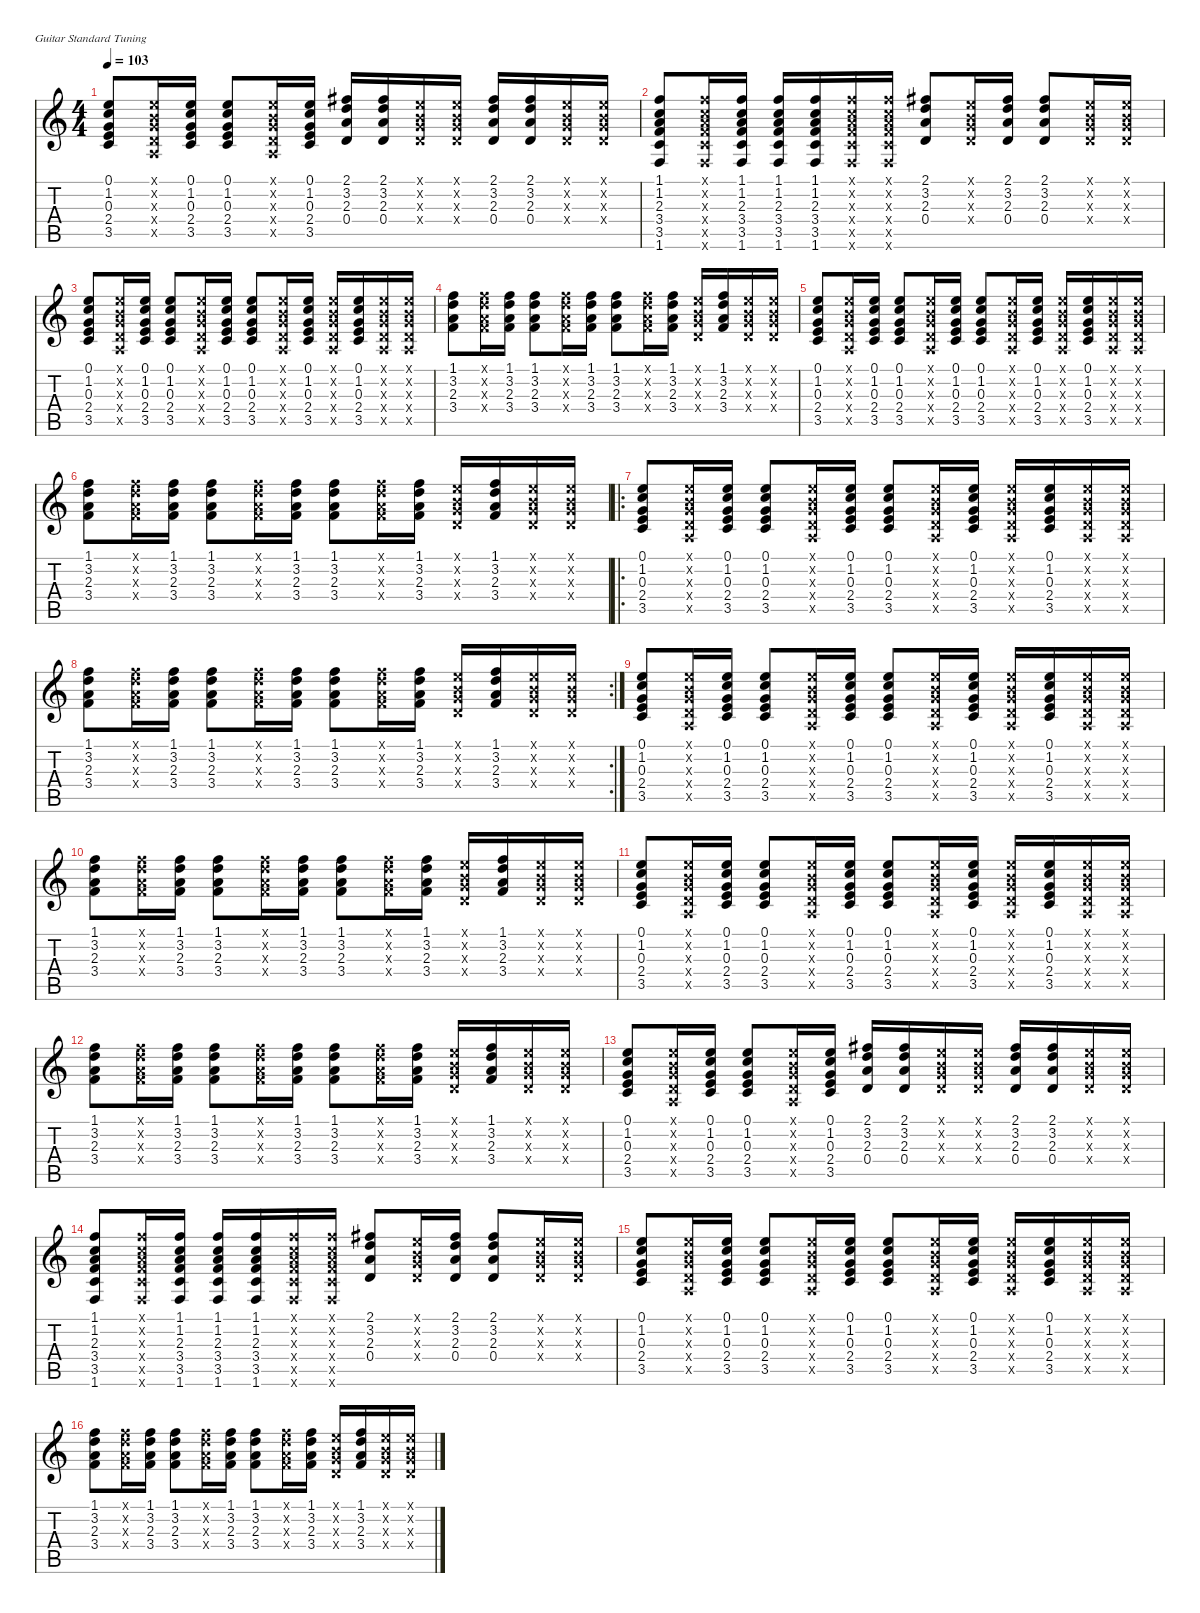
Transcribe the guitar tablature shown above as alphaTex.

\defaultSystemsLayout 4
\hideDynamics
\bracketExtendMode nobrackets
\singleTrackTrackNamePolicy hidden
\multiTrackTrackNamePolicy hidden
\otherSystemsTrackNameOrientation horizontal
\track ("Guitar 2" "s.guit.") {instrument acousticguitarsteel}
\staff {score tabs}
\tuning (E4 B3 G3 D3 A2 E2)
\ts (4 4)
\tempo 103
\clef g2
\ks c
(0.1 1.2 0.3 2.4 3.5).8{dy f beam Up} (0.1{x} 0.2{x} 0.3{x} 0.4{x} 0.5{x}).16{beam Up} (0.1 1.2 0.3 2.4 3.5).16{beam Up} (0.1 1.2 0.3 2.4 3.5).8{beam Up} (0.1{x} 0.2{x} 0.3{x} 0.4{x} 0.5{x}).16{beam Up} (0.1 1.2 0.3 2.4 3.5).16{beam Up} (2.1{acc #} 3.2 2.3 0.4).16{beam Up} (2.1{acc #} 3.2 2.3 0.4).16{beam Up} (0.1{x} 0.2{x} 0.3{x} 0.4{x}).16{beam Up} (0.1{x} 0.2{x} 0.3{x} 0.4{x}).16{beam Up} (2.1{acc #} 3.2 2.3 0.4).16{beam Up} (2.1{acc #} 3.2 2.3 0.4).16{beam Up} (0.1{x} 0.2{x} 0.3{x} 0.4{x}).16{beam Up} (0.1{x} 0.2{x} 0.3{x} 0.4{x}).16{beam Up} |
(1.1 1.2 2.3 3.4 3.5 1.6).8{beam Up} (1.1{x} 1.2{x} 2.3{x} 3.4{x} 3.5{x} 1.6{x}).16{beam Up} (1.1 1.2 2.3 3.4 3.5 1.6).16{beam Up} (1.1 1.2 2.3 3.4 3.5 1.6).16{beam Up} (1.1 1.2 2.3 3.4 3.5 1.6).16{beam Up} (1.1{x} 1.2{x} 2.3{x} 3.4{x} 3.5{x} 1.6{x}).16{beam Up} (1.1{x} 1.2{x} 2.3{x} 3.4{x} 3.5{x} 1.6{x}).16{beam Up} (2.1{acc #} 3.2 2.3 0.4).8{beam Up} (0.1{x} 0.2{x} 0.3{x} 0.4{x}).16{beam Up} (2.1{acc #} 3.2 2.3 0.4).16{beam Up} (2.1{acc #} 3.2 2.3 0.4).8{beam Up} (0.1{x} 0.2{x} 0.3{x} 0.4{x}).16{beam Up} (0.1{x} 0.2{x} 0.3{x} 0.4{x}).16{beam Up} |
(0.1 1.2 0.3 2.4 3.5).8{beam Up} (0.1{x} 0.2{x} 0.3{x} 0.4{x} 0.5{x}).16{beam Up} (0.1 1.2 0.3 2.4 3.5).16{beam Up} (0.1 1.2 0.3 2.4 3.5).8{beam Up} (0.1{x} 0.2{x} 0.3{x} 0.4{x} 0.5{x}).16{beam Up} (0.1 1.2 0.3 2.4 3.5).16{beam Up} (0.1 1.2 0.3 2.4 3.5).8{beam Up} (0.1{x} 0.2{x} 0.3{x} 0.4{x} 0.5{x}).16{beam Up} (0.1 1.2 0.3 2.4 3.5).16{beam Up} (0.1{x} 0.2{x} 0.3{x} 0.4{x} 0.5{x}).16{beam Up} (0.1 1.2 0.3 2.4 3.5).16{beam Up} (0.1{x} 0.2{x} 0.3{x} 0.4{x} 0.5{x}).16{beam Up} (0.1{x} 0.2{x} 0.3{x} 0.4{x} 0.5{x}).16{beam Up} |
(1.1 3.2 2.3 3.4).8{beam Down} (1.1{x} 3.2{x} 2.3{x} 3.4{x}).16{beam Down} (1.1 3.2 2.3 3.4).16{beam Down} (1.1 3.2 2.3 3.4).8{beam Down} (1.1{x} 3.2{x} 2.3{x} 3.4{x}).16{beam Down} (1.1 3.2 2.3 3.4).16{beam Down} (1.1 3.2 2.3 3.4).8{beam Down} (1.1{x} 3.2{x} 2.3{x} 3.4{x}).16{beam Down} (1.1 3.2 2.3 3.4).16{beam Down} (0.1{x} 0.2{x} 0.3{x} 0.4{x}).16{beam Up} (1.1 3.2 2.3 3.4).16{beam Up} (0.1{x} 0.2{x} 0.3{x} 0.4{x}).16{beam Up} (0.1{x} 0.2{x} 0.3{x} 0.4{x}).16{beam Up} |
(0.1 1.2 0.3 2.4 3.5).8{beam Up} (0.1{x} 0.2{x} 0.3{x} 0.4{x} 0.5{x}).16{beam Up} (0.1 1.2 0.3 2.4 3.5).16{beam Up} (0.1 1.2 0.3 2.4 3.5).8{beam Up} (0.1{x} 0.2{x} 0.3{x} 0.4{x} 0.5{x}).16{beam Up} (0.1 1.2 0.3 2.4 3.5).16{beam Up} (0.1 1.2 0.3 2.4 3.5).8{beam Up} (0.1{x} 0.2{x} 0.3{x} 0.4{x} 0.5{x}).16{beam Up} (0.1 1.2 0.3 2.4 3.5).16{beam Up} (0.1{x} 0.2{x} 0.3{x} 0.4{x} 0.5{x}).16{beam Up} (0.1 1.2 0.3 2.4 3.5).16{beam Up} (0.1{x} 0.2{x} 0.3{x} 0.4{x} 0.5{x}).16{beam Up} (0.1{x} 0.2{x} 0.3{x} 0.4{x} 0.5{x}).16{beam Up} |
(1.1 3.2 2.3 3.4).8{beam Down} (1.1{x} 3.2{x} 2.3{x} 3.4{x}).16{beam Down} (1.1 3.2 2.3 3.4).16{beam Down} (1.1 3.2 2.3 3.4).8{beam Down} (1.1{x} 3.2{x} 2.3{x} 3.4{x}).16{beam Down} (1.1 3.2 2.3 3.4).16{beam Down} (1.1 3.2 2.3 3.4).8{beam Down} (1.1{x} 3.2{x} 2.3{x} 3.4{x}).16{beam Down} (1.1 3.2 2.3 3.4).16{beam Down} (0.1{x} 0.2{x} 0.3{x} 0.4{x}).16{beam Up} (1.1 3.2 2.3 3.4).16{beam Up} (0.1{x} 0.2{x} 0.3{x} 0.4{x}).16{beam Up} (0.1{x} 0.2{x} 0.3{x} 0.4{x}).16{beam Up} |
\ro
(0.1 1.2 0.3 2.4 3.5).8{beam Up} (0.1{x} 0.2{x} 0.3{x} 0.4{x} 0.5{x}).16{beam Up} (0.1 1.2 0.3 2.4 3.5).16{beam Up} (0.1 1.2 0.3 2.4 3.5).8{beam Up} (0.1{x} 0.2{x} 0.3{x} 0.4{x} 0.5{x}).16{beam Up} (0.1 1.2 0.3 2.4 3.5).16{beam Up} (0.1 1.2 0.3 2.4 3.5).8{beam Up} (0.1{x} 0.2{x} 0.3{x} 0.4{x} 0.5{x}).16{beam Up} (0.1 1.2 0.3 2.4 3.5).16{beam Up} (0.1{x} 0.2{x} 0.3{x} 0.4{x} 0.5{x}).16{beam Up} (0.1 1.2 0.3 2.4 3.5).16{beam Up} (0.1{x} 0.2{x} 0.3{x} 0.4{x} 0.5{x}).16{beam Up} (0.1{x} 0.2{x} 0.3{x} 0.4{x} 0.5{x}).16{beam Up} |
\rc 2
(1.1 3.2 2.3 3.4).8{beam Down} (1.1{x} 3.2{x} 2.3{x} 3.4{x}).16{beam Down} (1.1 3.2 2.3 3.4).16{beam Down} (1.1 3.2 2.3 3.4).8{beam Down} (1.1{x} 3.2{x} 2.3{x} 3.4{x}).16{beam Down} (1.1 3.2 2.3 3.4).16{beam Down} (1.1 3.2 2.3 3.4).8{beam Down} (1.1{x} 3.2{x} 2.3{x} 3.4{x}).16{beam Down} (1.1 3.2 2.3 3.4).16{beam Down} (0.1{x} 0.2{x} 0.3{x} 0.4{x}).16{beam Up} (1.1 3.2 2.3 3.4).16{beam Up} (0.1{x} 0.2{x} 0.3{x} 0.4{x}).16{beam Up} (0.1{x} 0.2{x} 0.3{x} 0.4{x}).16{beam Up} |
(0.1 1.2 0.3 2.4 3.5).8{beam Up} (0.1{x} 0.2{x} 0.3{x} 0.4{x} 0.5{x}).16{beam Up} (0.1 1.2 0.3 2.4 3.5).16{beam Up} (0.1 1.2 0.3 2.4 3.5).8{beam Up} (0.1{x} 0.2{x} 0.3{x} 0.4{x} 0.5{x}).16{beam Up} (0.1 1.2 0.3 2.4 3.5).16{beam Up} (0.1 1.2 0.3 2.4 3.5).8{beam Up} (0.1{x} 0.2{x} 0.3{x} 0.4{x} 0.5{x}).16{beam Up} (0.1 1.2 0.3 2.4 3.5).16{beam Up} (0.1{x} 0.2{x} 0.3{x} 0.4{x} 0.5{x}).16{beam Up} (0.1 1.2 0.3 2.4 3.5).16{beam Up} (0.1{x} 0.2{x} 0.3{x} 0.4{x} 0.5{x}).16{beam Up} (0.1{x} 0.2{x} 0.3{x} 0.4{x} 0.5{x}).16{beam Up} |
(1.1 3.2 2.3 3.4).8{beam Down} (1.1{x} 3.2{x} 2.3{x} 3.4{x}).16{beam Down} (1.1 3.2 2.3 3.4).16{beam Down} (1.1 3.2 2.3 3.4).8{beam Down} (1.1{x} 3.2{x} 2.3{x} 3.4{x}).16{beam Down} (1.1 3.2 2.3 3.4).16{beam Down} (1.1 3.2 2.3 3.4).8{beam Down} (1.1{x} 3.2{x} 2.3{x} 3.4{x}).16{beam Down} (1.1 3.2 2.3 3.4).16{beam Down} (0.1{x} 0.2{x} 0.3{x} 0.4{x}).16{beam Up} (1.1 3.2 2.3 3.4).16{beam Up} (0.1{x} 0.2{x} 0.3{x} 0.4{x}).16{beam Up} (0.1{x} 0.2{x} 0.3{x} 0.4{x}).16{beam Up} |
(0.1 1.2 0.3 2.4 3.5).8{beam Up} (0.1{x} 0.2{x} 0.3{x} 0.4{x} 0.5{x}).16{beam Up} (0.1 1.2 0.3 2.4 3.5).16{beam Up} (0.1 1.2 0.3 2.4 3.5).8{beam Up} (0.1{x} 0.2{x} 0.3{x} 0.4{x} 0.5{x}).16{beam Up} (0.1 1.2 0.3 2.4 3.5).16{beam Up} (0.1 1.2 0.3 2.4 3.5).8{beam Up} (0.1{x} 0.2{x} 0.3{x} 0.4{x} 0.5{x}).16{beam Up} (0.1 1.2 0.3 2.4 3.5).16{beam Up} (0.1{x} 0.2{x} 0.3{x} 0.4{x} 0.5{x}).16{beam Up} (0.1 1.2 0.3 2.4 3.5).16{beam Up} (0.1{x} 0.2{x} 0.3{x} 0.4{x} 0.5{x}).16{beam Up} (0.1{x} 0.2{x} 0.3{x} 0.4{x} 0.5{x}).16{beam Up} |
(1.1 3.2 2.3 3.4).8{beam Down} (1.1{x} 3.2{x} 2.3{x} 3.4{x}).16{beam Down} (1.1 3.2 2.3 3.4).16{beam Down} (1.1 3.2 2.3 3.4).8{beam Down} (1.1{x} 3.2{x} 2.3{x} 3.4{x}).16{beam Down} (1.1 3.2 2.3 3.4).16{beam Down} (1.1 3.2 2.3 3.4).8{beam Down} (1.1{x} 3.2{x} 2.3{x} 3.4{x}).16{beam Down} (1.1 3.2 2.3 3.4).16{beam Down} (0.1{x} 0.2{x} 0.3{x} 0.4{x}).16{beam Up} (1.1 3.2 2.3 3.4).16{beam Up} (0.1{x} 0.2{x} 0.3{x} 0.4{x}).16{beam Up} (0.1{x} 0.2{x} 0.3{x} 0.4{x}).16{beam Up} |
(0.1 1.2 0.3 2.4 3.5).8{beam Up} (0.1{x} 0.2{x} 0.3{x} 0.4{x} 0.5{x}).16{beam Up} (0.1 1.2 0.3 2.4 3.5).16{beam Up} (0.1 1.2 0.3 2.4 3.5).8{beam Up} (0.1{x} 0.2{x} 0.3{x} 0.4{x} 0.5{x}).16{beam Up} (0.1 1.2 0.3 2.4 3.5).16{beam Up} (2.1{acc #} 3.2 2.3 0.4).16{beam Up} (2.1{acc #} 3.2 2.3 0.4).16{beam Up} (0.1{x} 0.2{x} 0.3{x} 0.4{x}).16{beam Up} (0.1{x} 0.2{x} 0.3{x} 0.4{x}).16{beam Up} (2.1{acc #} 3.2 2.3 0.4).16{beam Up} (2.1{acc #} 3.2 2.3 0.4).16{beam Up} (0.1{x} 0.2{x} 0.3{x} 0.4{x}).16{beam Up} (0.1{x} 0.2{x} 0.3{x} 0.4{x}).16{beam Up} |
(1.1 1.2 2.3 3.4 3.5 1.6).8{beam Up} (1.1{x} 1.2{x} 2.3{x} 3.4{x} 3.5{x} 1.6{x}).16{beam Up} (1.1 1.2 2.3 3.4 3.5 1.6).16{beam Up} (1.1 1.2 2.3 3.4 3.5 1.6).16{beam Up} (1.1 1.2 2.3 3.4 3.5 1.6).16{beam Up} (1.1{x} 1.2{x} 2.3{x} 3.4{x} 3.5{x} 1.6{x}).16{beam Up} (1.1{x} 1.2{x} 2.3{x} 3.4{x} 3.5{x} 1.6{x}).16{beam Up} (2.1{acc #} 3.2 2.3 0.4).8{beam Up} (0.1{x} 0.2{x} 0.3{x} 0.4{x}).16{beam Up} (2.1{acc #} 3.2 2.3 0.4).16{beam Up} (2.1{acc #} 3.2 2.3 0.4).8{beam Up} (0.1{x} 0.2{x} 0.3{x} 0.4{x}).16{beam Up} (0.1{x} 0.2{x} 0.3{x} 0.4{x}).16{beam Up} |
(0.1 1.2 0.3 2.4 3.5).8{beam Up} (0.1{x} 0.2{x} 0.3{x} 0.4{x} 0.5{x}).16{beam Up} (0.1 1.2 0.3 2.4 3.5).16{beam Up} (0.1 1.2 0.3 2.4 3.5).8{beam Up} (0.1{x} 0.2{x} 0.3{x} 0.4{x} 0.5{x}).16{beam Up} (0.1 1.2 0.3 2.4 3.5).16{beam Up} (0.1 1.2 0.3 2.4 3.5).8{beam Up} (0.1{x} 0.2{x} 0.3{x} 0.4{x} 0.5{x}).16{beam Up} (0.1 1.2 0.3 2.4 3.5).16{beam Up} (0.1{x} 0.2{x} 0.3{x} 0.4{x} 0.5{x}).16{beam Up} (0.1 1.2 0.3 2.4 3.5).16{beam Up} (0.1{x} 0.2{x} 0.3{x} 0.4{x} 0.5{x}).16{beam Up} (0.1{x} 0.2{x} 0.3{x} 0.4{x} 0.5{x}).16{beam Up} |
(1.1 3.2 2.3 3.4).8{beam Down} (1.1{x} 3.2{x} 2.3{x} 3.4{x}).16{beam Down} (1.1 3.2 2.3 3.4).16{beam Down} (1.1 3.2 2.3 3.4).8{beam Down} (1.1{x} 3.2{x} 2.3{x} 3.4{x}).16{beam Down} (1.1 3.2 2.3 3.4).16{beam Down} (1.1 3.2 2.3 3.4).8{beam Down} (1.1{x} 3.2{x} 2.3{x} 3.4{x}).16{beam Down} (1.1 3.2 2.3 3.4).16{beam Down} (0.1{x} 0.2{x} 0.3{x} 0.4{x}).16{beam Up} (1.1 3.2 2.3 3.4).16{beam Up} (0.1{x} 0.2{x} 0.3{x} 0.4{x}).16{beam Up} (0.1{x} 0.2{x} 0.3{x} 0.4{x}).16{beam Up}
